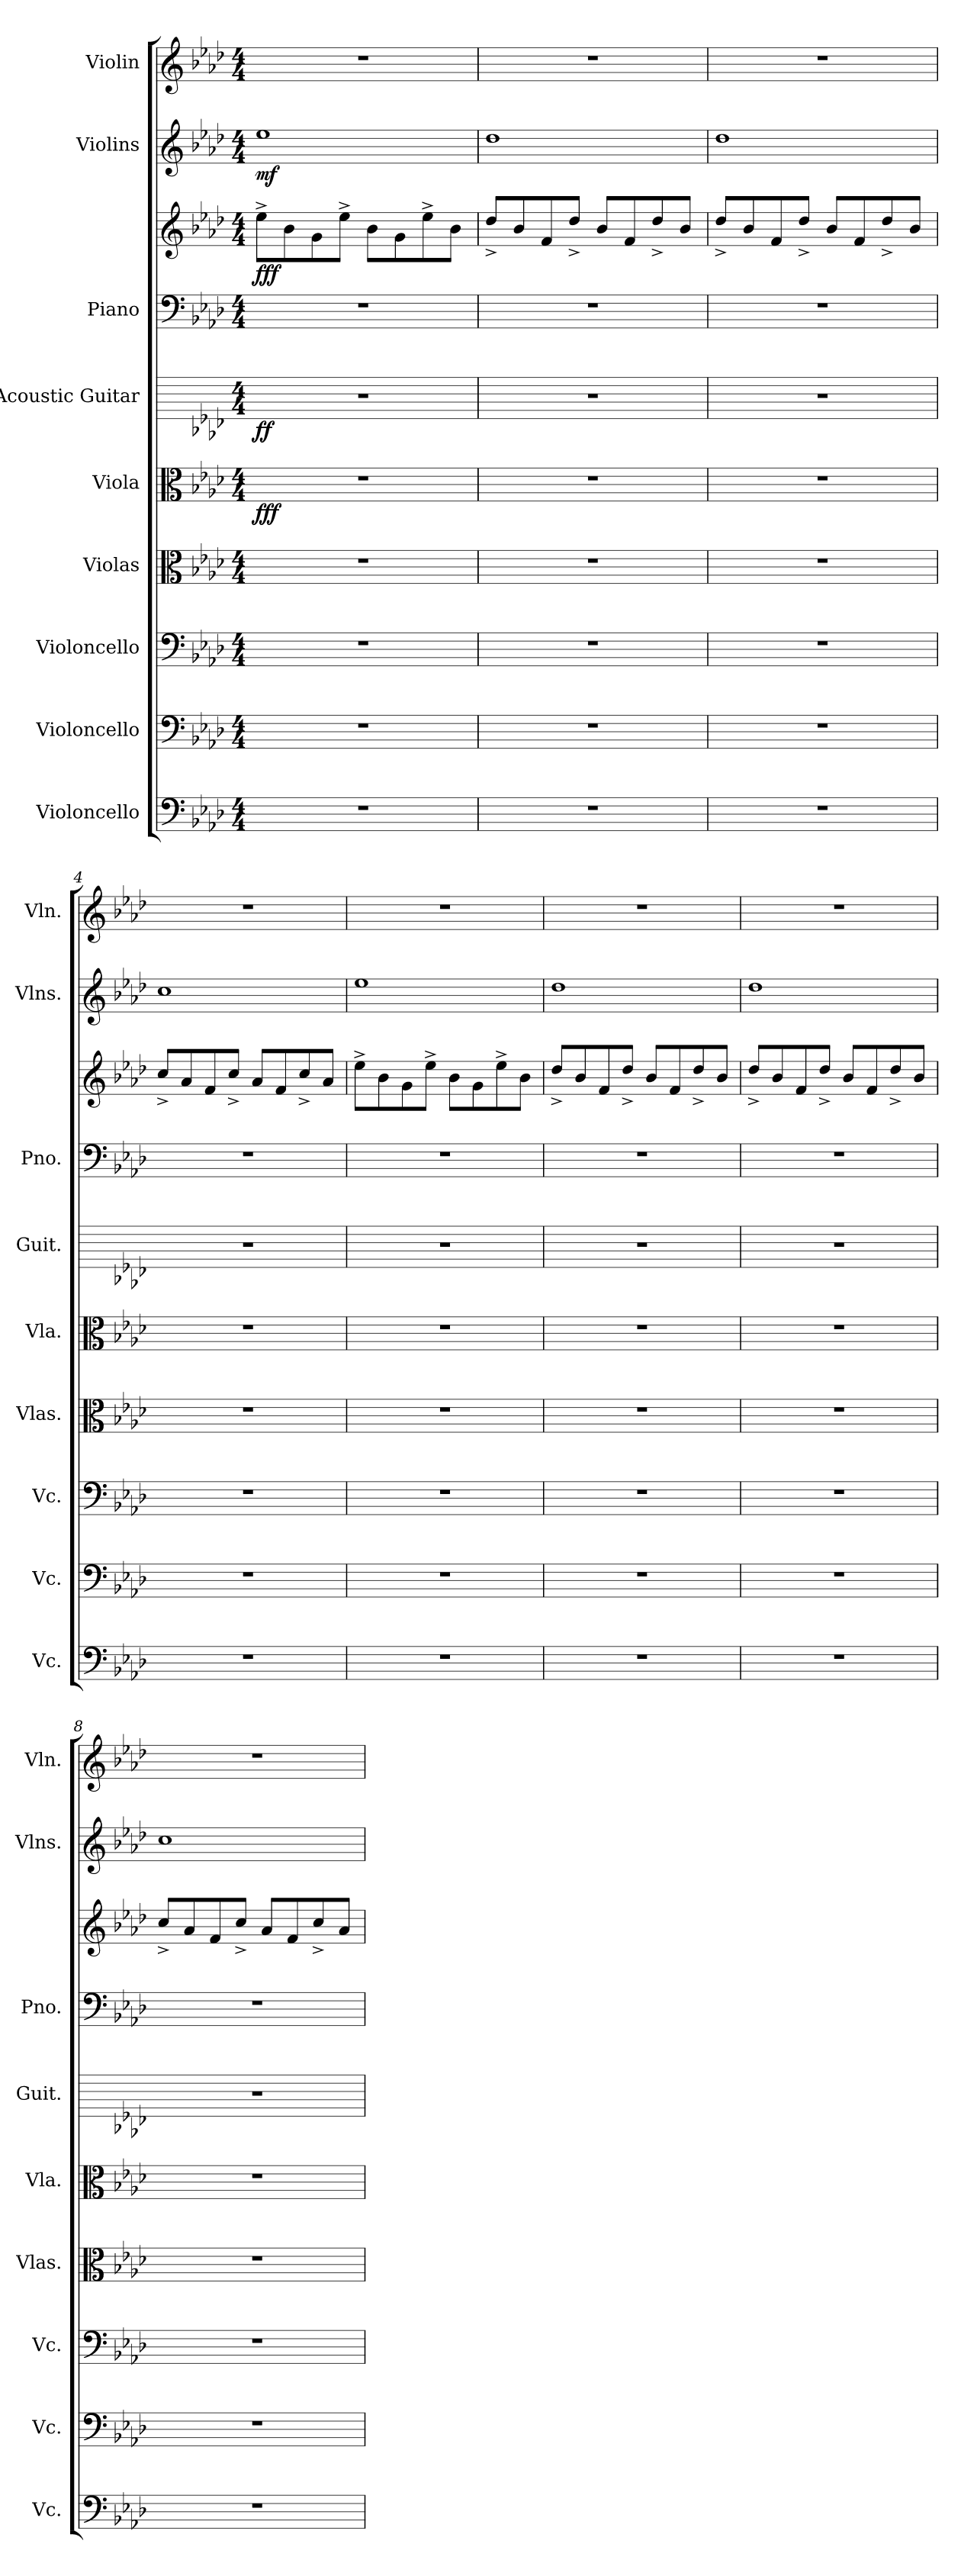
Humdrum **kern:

**kern	**kern	**kern	**kern	**kern	**dynam	**kern	**dynam	**kern	**kern	**dynam	**kern	**dynam	**kern
*part9	*part8	*part7	*part6	*part5	*part5	*part4	*part4	*part3	*part3	*part3	*part2	*part2	*part1
*staff10	*staff9	*staff8	*staff7	*staff6	*staff6	*staff5	*staff5	*staff4	*staff3	*staff3/4	*staff2	*staff2	*staff1
*I"Violoncello	*I"Violoncello	*I"Violoncello	*I"Violas	*I"Viola	*	*I"Acoustic Guitar	*	*I"Piano	*	*	*I"Violins	*	*I"Violin
*I'Vc.	*I'Vc.	*I'Vc.	*I'Vlas.	*I'Vla.	*	*I'Guit.	*	*I'Pno.	*	*	*I'Vlns.	*	*I'Vln.
*	*	*	*	*	*	*stria6	*	*	*	*	*	*	*
*clefF4	*clefF4	*clefF4	*clefC3	*clefC3	*	*	*	*clefF4	*clefG2	*	*clefG2	*	*clefG2
*k[b-e-a-d-]	*k[b-e-a-d-]	*k[b-e-a-d-]	*k[b-e-a-d-]	*k[b-e-a-d-]	*	*k[b-e-a-d-]	*	*k[b-e-a-d-]	*k[b-e-a-d-]	*	*k[b-e-a-d-]	*	*k[b-e-a-d-]
*M4/4	*M4/4	*M4/4	*M4/4	*M4/4	*	*M4/4	*	*M4/4	*M4/4	*	*M4/4	*	*M4/4
*MM131	*MM131	*MM131	*MM131	*MM131	*	*MM131	*	*MM131	*MM131	*	*MM131	*	*MM131
=1	=1	=1	=1	=1	=1	=1	=1	=1	=1	=1	=1	=1	=1
!	!	!	!	!	!LO:DY:b	!	!LO:DY:b	!	!	!LO:DY:b	!	!LO:DY:b	!
1r	1r	1r	1r	1r	fff	1r	ff	1r	8ee-^\L	fff	1ee-	mf	1r
.	.	.	.	.	.	.	.	.	8b-\	.	.	.	.
.	.	.	.	.	.	.	.	.	8g\	.	.	.	.
.	.	.	.	.	.	.	.	.	8ee-^\J	.	.	.	.
.	.	.	.	.	.	.	.	.	8b-\L	.	.	.	.
.	.	.	.	.	.	.	.	.	8g\	.	.	.	.
.	.	.	.	.	.	.	.	.	8ee-^\	.	.	.	.
.	.	.	.	.	.	.	.	.	8b-\J	.	.	.	.
=2	=2	=2	=2	=2	=2	=2	=2	=2	=2	=2	=2	=2	=2
1r	1r	1r	1r	1r	.	1r	.	1r	8dd-^/L	.	1dd-	.	1r
.	.	.	.	.	.	.	.	.	8b-/	.	.	.	.
.	.	.	.	.	.	.	.	.	8f/	.	.	.	.
.	.	.	.	.	.	.	.	.	8dd-^/J	.	.	.	.
.	.	.	.	.	.	.	.	.	8b-/L	.	.	.	.
.	.	.	.	.	.	.	.	.	8f/	.	.	.	.
.	.	.	.	.	.	.	.	.	8dd-^/	.	.	.	.
.	.	.	.	.	.	.	.	.	8b-/J	.	.	.	.
=3	=3	=3	=3	=3	=3	=3	=3	=3	=3	=3	=3	=3	=3
1r	1r	1r	1r	1r	.	1r	.	1r	8dd-^/L	.	1dd-	.	1r
.	.	.	.	.	.	.	.	.	8b-/	.	.	.	.
.	.	.	.	.	.	.	.	.	8f/	.	.	.	.
.	.	.	.	.	.	.	.	.	8dd-^/J	.	.	.	.
.	.	.	.	.	.	.	.	.	8b-/L	.	.	.	.
.	.	.	.	.	.	.	.	.	8f/	.	.	.	.
.	.	.	.	.	.	.	.	.	8dd-^/	.	.	.	.
.	.	.	.	.	.	.	.	.	8b-/J	.	.	.	.
=4	=4	=4	=4	=4	=4	=4	=4	=4	=4	=4	=4	=4	=4
1r	1r	1r	1r	1r	.	1r	.	1r	8cc^/L	.	1cc	.	1r
.	.	.	.	.	.	.	.	.	8a-/	.	.	.	.
.	.	.	.	.	.	.	.	.	8f/	.	.	.	.
.	.	.	.	.	.	.	.	.	8cc^/J	.	.	.	.
.	.	.	.	.	.	.	.	.	8a-/L	.	.	.	.
.	.	.	.	.	.	.	.	.	8f/	.	.	.	.
.	.	.	.	.	.	.	.	.	8cc^/	.	.	.	.
.	.	.	.	.	.	.	.	.	8a-/J	.	.	.	.
!!LO:PB:g=z
=5	=5	=5	=5	=5	=5	=5	=5	=5	=5	=5	=5	=5	=5
1r	1r	1r	1r	1r	.	1r	.	1r	8ee-^\L	.	1ee-	.	1r
.	.	.	.	.	.	.	.	.	8b-\	.	.	.	.
.	.	.	.	.	.	.	.	.	8g\	.	.	.	.
.	.	.	.	.	.	.	.	.	8ee-^\J	.	.	.	.
.	.	.	.	.	.	.	.	.	8b-\L	.	.	.	.
.	.	.	.	.	.	.	.	.	8g\	.	.	.	.
.	.	.	.	.	.	.	.	.	8ee-^\	.	.	.	.
.	.	.	.	.	.	.	.	.	8b-\J	.	.	.	.
=6	=6	=6	=6	=6	=6	=6	=6	=6	=6	=6	=6	=6	=6
1r	1r	1r	1r	1r	.	1r	.	1r	8dd-^/L	.	1dd-	.	1r
.	.	.	.	.	.	.	.	.	8b-/	.	.	.	.
.	.	.	.	.	.	.	.	.	8f/	.	.	.	.
.	.	.	.	.	.	.	.	.	8dd-^/J	.	.	.	.
.	.	.	.	.	.	.	.	.	8b-/L	.	.	.	.
.	.	.	.	.	.	.	.	.	8f/	.	.	.	.
.	.	.	.	.	.	.	.	.	8dd-^/	.	.	.	.
.	.	.	.	.	.	.	.	.	8b-/J	.	.	.	.
=7	=7	=7	=7	=7	=7	=7	=7	=7	=7	=7	=7	=7	=7
1r	1r	1r	1r	1r	.	1r	.	1r	8dd-^/L	.	1dd-	.	1r
.	.	.	.	.	.	.	.	.	8b-/	.	.	.	.
.	.	.	.	.	.	.	.	.	8f/	.	.	.	.
.	.	.	.	.	.	.	.	.	8dd-^/J	.	.	.	.
.	.	.	.	.	.	.	.	.	8b-/L	.	.	.	.
.	.	.	.	.	.	.	.	.	8f/	.	.	.	.
.	.	.	.	.	.	.	.	.	8dd-^/	.	.	.	.
.	.	.	.	.	.	.	.	.	8b-/J	.	.	.	.
=8	=8	=8	=8	=8	=8	=8	=8	=8	=8	=8	=8	=8	=8
1r	1r	1r	1r	1r	.	1r	.	1r	8cc^/L	.	1cc	.	1r
.	.	.	.	.	.	.	.	.	8a-/	.	.	.	.
.	.	.	.	.	.	.	.	.	8f/	.	.	.	.
.	.	.	.	.	.	.	.	.	8cc^/J	.	.	.	.
.	.	.	.	.	.	.	.	.	8a-/L	.	.	.	.
.	.	.	.	.	.	.	.	.	8f/	.	.	.	.
.	.	.	.	.	.	.	.	.	8cc^/	.	.	.	.
.	.	.	.	.	.	.	.	.	8a-/J	.	.	.	.
=	=	=	=	=	=	=	=	=	=	=	=	=	=
*-	*-	*-	*-	*-	*-	*-	*-	*-	*-	*-	*-	*-	*-
